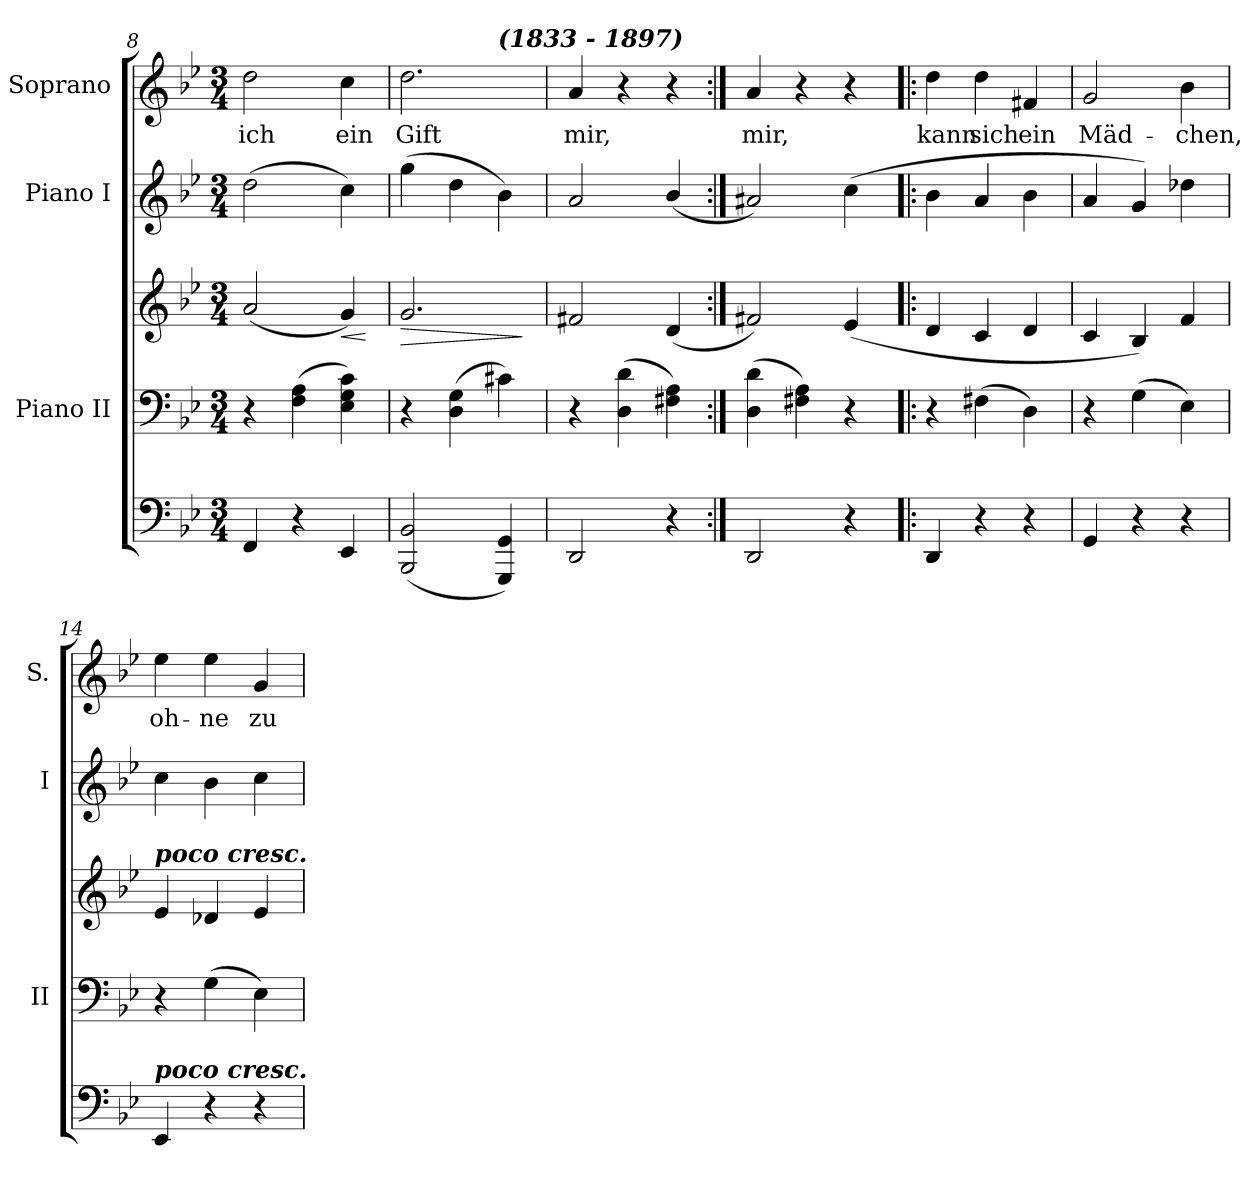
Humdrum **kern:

**kern	**kern	**kern	**dynam	**kern	**kern	**text
*part5	*part4	*part3	*part3	*part2	*part1	*part1
*staff5	*staff4	*staff3	*staff3	*staff2	*staff1	*staff1
*	*I"Piano II	*	*	*I"Piano I	*I"Soprano	*
*	*I'II	*	*	*I'I	*I'S.	*
*clefF4	*clefF4	*clefG2	*	*clefG2	*clefG2	*
*k[b-e-]	*k[b-e-]	*k[b-e-]	*	*k[b-e-]	*k[b-e-]	*
*B-:	*B-:	*B-:	*	*B-:	*B-:	*
*M3/4	*M3/4	*M3/4	*	*M3/4	*M3/4	*
=8	=8	=8	=8	=8	=8	=8
!	!	!	!	!	!	!LO:LY:b:color=#000000
4FFi/	4r	(2ai/	.	(2ddi\	2ddi\	ich
4r	(4Fi\ 4Ai	.	.	.	.	.
!	!	!	!LO:HP:b	!	!	!
!	!	!	!	!	!	!LO:LY:b:color=#000000
4EE-i/	4E-i\ 4Gi 4ci)	4gi/)	<	4cci\)	4cci\	ein
.	.	.	[	.	.	.
=9	=9	=9	=9	=9	=9	=9
!	!	!	!LO:HP:b	!	!	!
!	!	!	!	!	!	!LO:LY:b:color=#000000
*	*	*	*	*	*^	*
(2BBB-i/ 2BB-i	4r	2.gi/	>	(4ggi\	2.ddi\	2ryy	Gift
.	(4Di\ 4Gi	.	.	4ddi\	.	.	.
!	!	!	!	!	!	!LO:TX:a:Bi:t=(1833 - 1897)	!
4GGGi/ 4GGi)	4c#Xi\)	.	.	4b-i\)	.	4ryy	.
.	.	.	]	.	.	.	.
*	*	*	*	*	*v	*v	*
=10	=10	=10	=10	=10	=10	=10
*	*	*	*	*	*^	*
!	!	!	!	!	!	!	!LO:LY:b:color=#000000
*	*	*	*	*	*v	*v	*
2DDi/	4r	2f#Xi/	.	2ai/	4ai/	mir,
.	(4Di\ 4di	.	.	.	4r	.
4r	4F#Xi\ 4Ai)	(4di/	.	(4b-i/	4r	.
!!LO:LB:g=z
=11:|!	=11:|!	=11:|!	=11:|!	=11:|!	=11:|!	=11:|!
!	!	!	!	!	!	!LO:LY:b:color=#000000
2DDi/	(4Di\ 4di	2f#Xi/)	.	2a#Xi/)	4ai/	mir,
.	4F#Xi\ 4Ai)	.	.	.	4r	.
4r	4r	(4e-i/	.	(4cci\	4r	.
=12!|:	=12!|:	=12!|:	=12!|:	=12!|:	=12!|:	=12!|:
!	!	!	!	!	!	!LO:LY:b:color=#000000
4DDi/	4r	4di/	.	4b-i\	4ddi\	kann
!	!	!	!	!	!	!LO:LY:b:color=#000000
4r	(4F#Xi\	4ci/	.	4ai/	4ddi\	sich
!	!	!	!	!	!	!LO:LY:b:color=#000000
4r	4Di\)	4di/	.	4b-i\	4f#Xi/	ein
=13	=13	=13	=13	=13	=13	=13
!	!	!	!	!	!	!LO:LY:b:color=#000000
4GGi/	4r	4ci/	.	4ai/	2gi/	Mäd-
4r	(4Gi\	4B-i/)	.	4gi/)	.	.
!	!	!	!	!	!	!LO:LY:b:color=#000000
4r	4E-i\)	4fi/	.	4dd-Xi\	4b-i\	-chen,
=14	=14	=14	=14	=14	=14	=14
!	!	!LO:TX:a:Bi:t=poco cresc.	!	!	!	!
!LO:TX:a:Bi:t=poco cresc.	!	!	!	!	!	!
!	!	!	!	!	!	!LO:LY:b:color=#000000
4EE-i/	4r	4e-i/	.	4cci\	4ee-i\	oh-
!	!	!	!	!	!	!LO:LY:b:color=#000000
4r	(4Gi\	4d-Xi/	.	4b-i\	4ee-i\	-ne
!	!	!	!	!	!	!LO:LY:b:color=#000000
4r	4E-i\)	4e-i/	.	4cci\	4gi/	zu
=	=	=	=	=	=	=
*-	*-	*-	*-	*-	*-	*-
